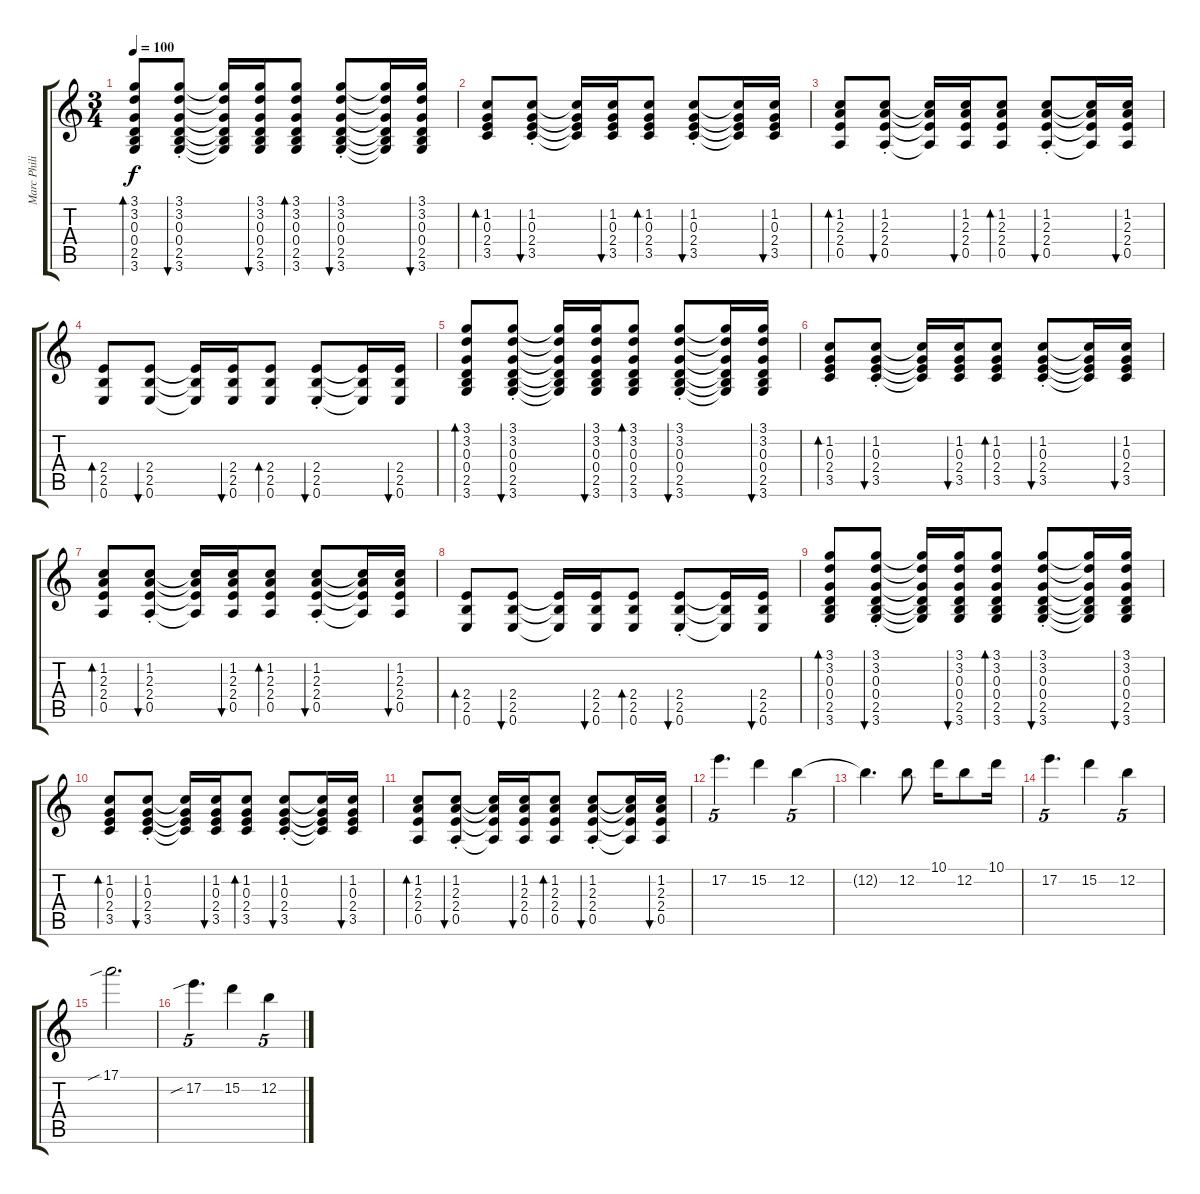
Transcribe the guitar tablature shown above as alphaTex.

\track ("Marc Philippe Eskenazi" "Marc Phili") {instrument electricguitarjazz}
\staff {score tabs}
\tuning (E4 B3 G3 D3 A2 E2) {hide}
\ts (3 4)
\tempo 100
\clef g2
\ks c
(3.1 3.2 0.3 0.4 2.5 3.6).8{bd 60 dy f} (3.1{st} 3.2 0.3{st} 0.4{st} 2.5{st} 3.6{st}).8{bu 60} (3.1{t} 3.2{t} 0.3{t} 0.4{t} 2.5{t} 3.6{t}).16 (3.1 3.2 0.3 0.4 2.5 3.6).16{bu 60} (3.1 3.2 0.3 0.4 2.5 3.6).8{bd 60} (3.1{st} 3.2 0.3{st} 0.4{st} 2.5{st} 3.6{st}).8{bu 60} (3.1{t} 3.2{t} 0.3{t} 0.4{t} 2.5{t} 3.6{t}).16 (3.1 3.2 0.3 0.4 2.5 3.6).16{bu 60} |
(1.2 0.3 2.4 3.5).8{bd 60} (1.2 0.3{st} 2.4{st} 3.5{st}).8{bu 60} (1.2{t} 0.3{t} 2.4{t} 3.5{t}).16 (1.2 0.3 2.4 3.5).16{bu 60} (1.2 0.3 2.4 3.5).8{bd 60} (1.2 0.3{st} 2.4{st} 3.5{st}).8{bu 60} (1.2{t} 0.3{t} 2.4{t} 3.5{t}).16 (1.2 0.3 2.4 3.5).16{bu 60} |
(1.2 2.3 2.4 0.5).8{bd 60} (1.2 2.3{st} 2.4{st} 0.5{st}).8{bu 60} (1.2{t} 2.3{t} 2.4{t} 0.5{t}).16 (1.2 2.3 2.4 0.5).16{bu 60} (1.2 2.3 2.4 0.5).8{bd 60} (1.2 2.3{st} 2.4{st} 0.5{st}).8{bu 60} (1.2{t} 2.3{t} 2.4{t} 0.5{t}).16 (1.2 2.3 2.4 0.5).16{bu 60} |
(2.4 2.5 0.6).8{bd 60 volume 10} (2.4 2.5 0.6).8{bu 60} (2.4{t} 2.5{t} 0.6{t}).16 (2.4 2.5 0.6).16{bu 60} (2.4 2.5 0.6).8{bd 60} (2.4{st} 2.5 0.6{st}).8{bu 60} (2.4{t} 2.5{t} 0.6{t}).16 (2.4 2.5 0.6).16{bu 60} |
(3.1 3.2 0.3 0.4 2.5 3.6).8{bd 60} (3.1{st} 3.2 0.3{st} 0.4{st} 2.5{st} 3.6{st}).8{bu 60} (3.1{t} 3.2{t} 0.3{t} 0.4{t} 2.5{t} 3.6{t}).16 (3.1 3.2 0.3 0.4 2.5 3.6).16{bu 60} (3.1 3.2 0.3 0.4 2.5 3.6).8{bd 60} (3.1{st} 3.2 0.3{st} 0.4{st} 2.5{st} 3.6{st}).8{bu 60} (3.1{t} 3.2{t} 0.3{t} 0.4{t} 2.5{t} 3.6{t}).16 (3.1 3.2 0.3 0.4 2.5 3.6).16{bu 60} |
(1.2 0.3 2.4 3.5).8{bd 60} (1.2 0.3{st} 2.4{st} 3.5{st}).8{bu 60} (1.2{t} 0.3{t} 2.4{t} 3.5{t}).16 (1.2 0.3 2.4 3.5).16{bu 60} (1.2 0.3 2.4 3.5).8{bd 60} (1.2 0.3{st} 2.4{st} 3.5{st}).8{bu 60} (1.2{t} 0.3{t} 2.4{t} 3.5{t}).16 (1.2 0.3 2.4 3.5).16{bu 60} |
(1.2 2.3 2.4 0.5).8{bd 60} (1.2 2.3{st} 2.4{st} 0.5{st}).8{bu 60} (1.2{t} 2.3{t} 2.4{t} 0.5{t}).16 (1.2 2.3 2.4 0.5).16{bu 60} (1.2 2.3 2.4 0.5).8{bd 60} (1.2 2.3{st} 2.4{st} 0.5{st}).8{bu 60} (1.2{t} 2.3{t} 2.4{t} 0.5{t}).16 (1.2 2.3 2.4 0.5).16{bu 60} |
(2.4 2.5 0.6).8{bd 60 volume 10} (2.4 2.5 0.6).8{bu 60} (2.4{t} 2.5{t} 0.6{t}).16 (2.4 2.5 0.6).16{bu 60} (2.4 2.5 0.6).8{bd 60} (2.4{st} 2.5 0.6{st}).8{bu 60} (2.4{t} 2.5{t} 0.6{t}).16 (2.4 2.5 0.6).16{bu 60} |
(3.1 3.2 0.3 0.4 2.5 3.6).8{bd 60} (3.1{st} 3.2 0.3{st} 0.4{st} 2.5{st} 3.6{st}).8{bu 60} (3.1{t} 3.2{t} 0.3{t} 0.4{t} 2.5{t} 3.6{t}).16 (3.1 3.2 0.3 0.4 2.5 3.6).16{bu 60} (3.1 3.2 0.3 0.4 2.5 3.6).8{bd 60} (3.1{st} 3.2 0.3{st} 0.4{st} 2.5{st} 3.6{st}).8{bu 60} (3.1{t} 3.2{t} 0.3{t} 0.4{t} 2.5{t} 3.6{t}).16 (3.1 3.2 0.3 0.4 2.5 3.6).16{bu 60} |
(1.2 0.3 2.4 3.5).8{bd 60} (1.2 0.3{st} 2.4{st} 3.5{st}).8{bu 60} (1.2{t} 0.3{t} 2.4{t} 3.5{t}).16 (1.2 0.3 2.4 3.5).16{bu 60} (1.2 0.3 2.4 3.5).8{bd 60} (1.2 0.3{st} 2.4{st} 3.5{st}).8{bu 60} (1.2{t} 0.3{t} 2.4{t} 3.5{t}).16 (1.2 0.3 2.4 3.5).16{bu 60} |
(1.2 2.3 2.4 0.5).8{bd 60} (1.2 2.3{st} 2.4{st} 0.5{st}).8{bu 60} (1.2{t} 2.3{t} 2.4{t} 0.5{t}).16 (1.2 2.3 2.4 0.5).16{bu 60} (1.2 2.3 2.4 0.5).8{bd 60} (1.2 2.3{st} 2.4{st} 0.5{st}).8{bu 60} (1.2{t} 2.3{t} 2.4{t} 0.5{t}).16 (1.2 2.3 2.4 0.5).16{bu 60} |
17.2.4{d tu (5 4) volume 7 instrument overdrivenguitar} 15.2.4 12.2.4{tu (5 4)} |
12.2{t}.4{d} 12.2.8 10.1.16 12.2.8 10.1.16 |
17.2.4{d tu (5 4) instrument overdrivenguitar} 15.2.4 12.2.4{tu (5 4)} |
17.1{sib}.2{d} |
17.2{sib}.4{d tu (5 4) instrument overdrivenguitar} 15.2.4 12.2.4{tu (5 4)}
